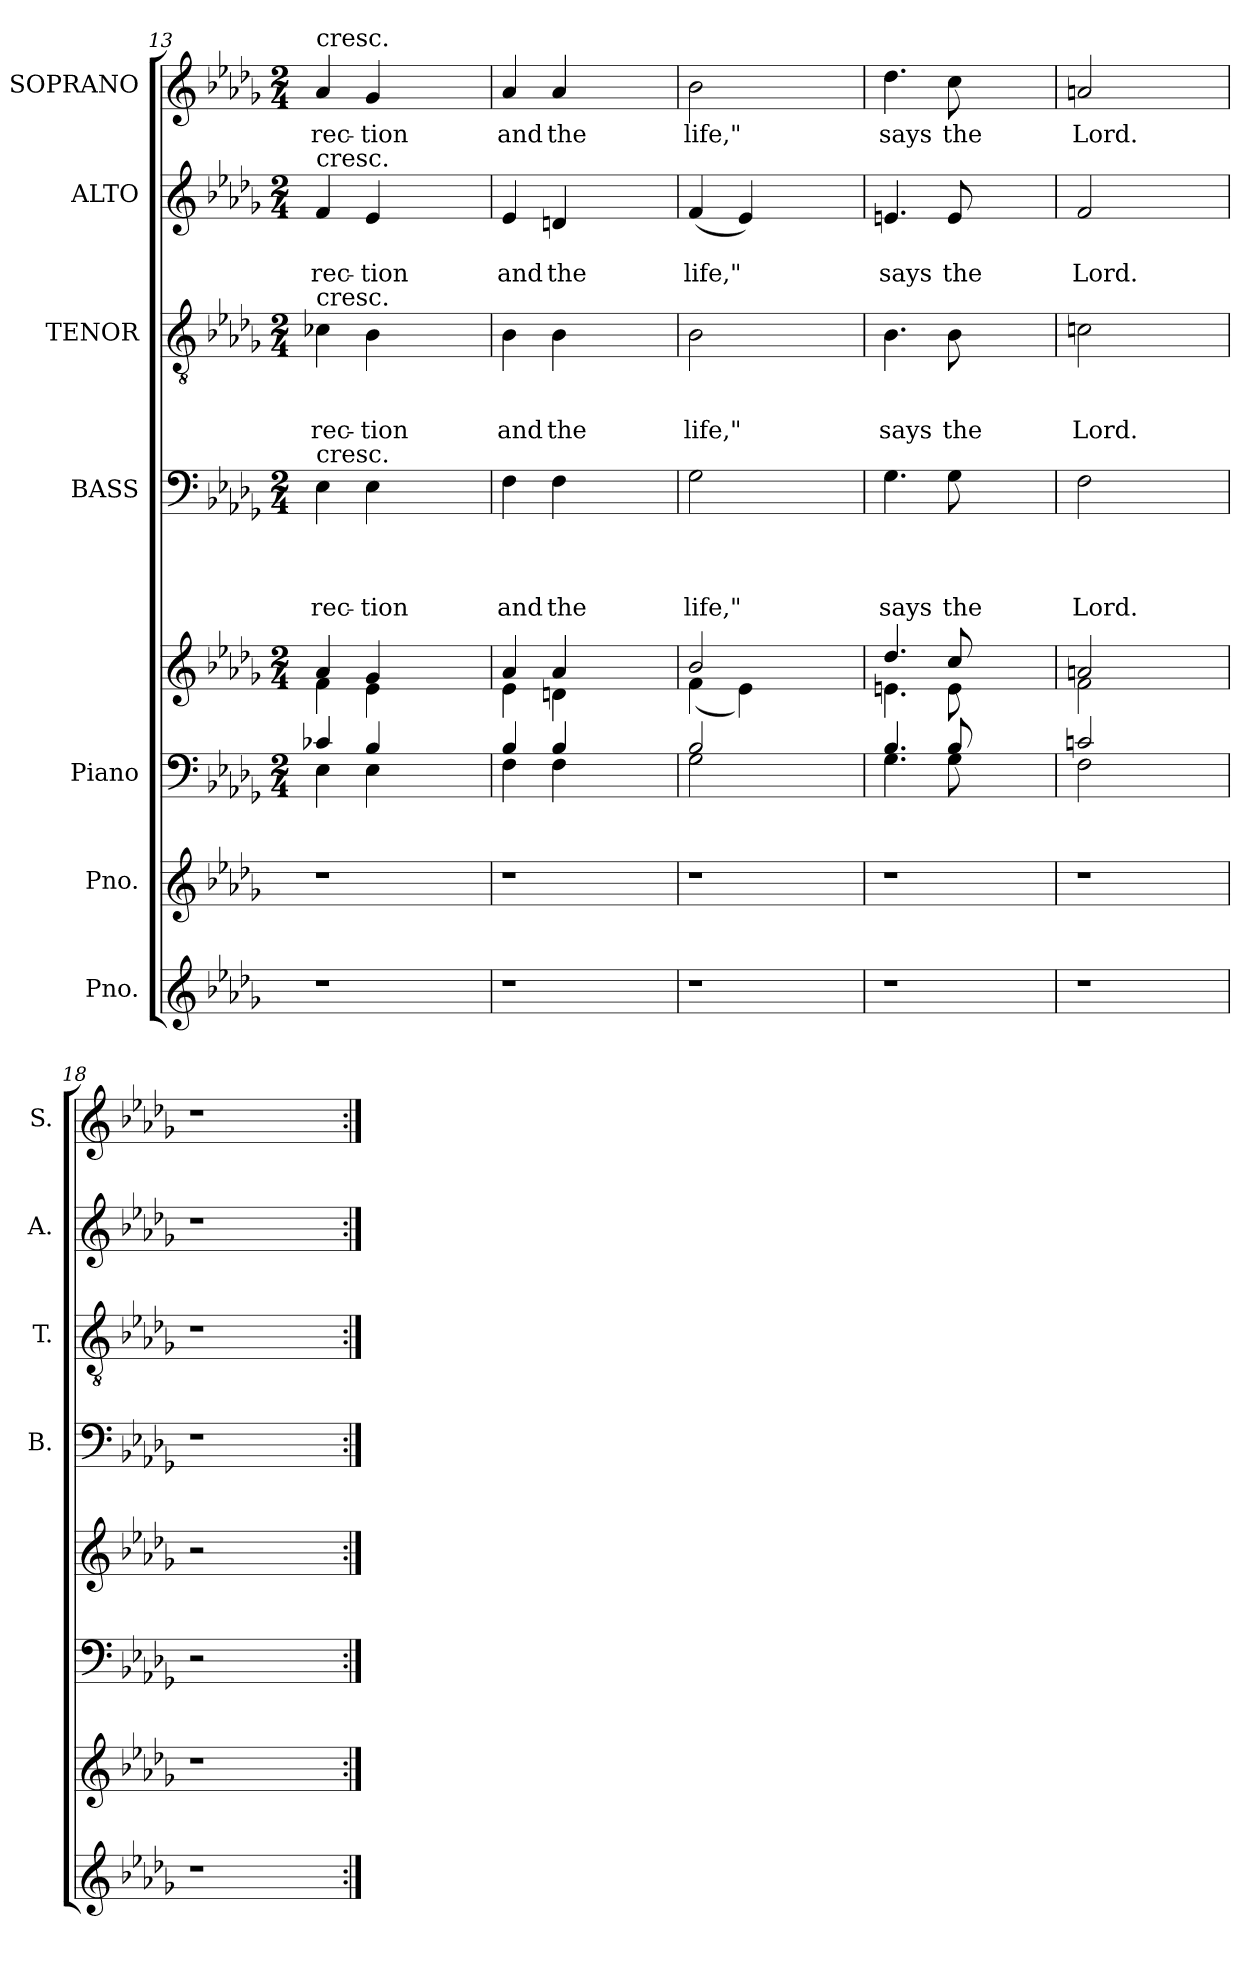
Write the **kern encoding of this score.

**kern	**kern	**kern	**kern	**kern	**text	**text	**text	**text	**kern	**text	**text	**text	**kern	**text	**text	**kern	**text
*part7	*part6	*part5	*part5	*part4	*part4	*part4	*part4	*part4	*part3	*part3	*part3	*part3	*part2	*part2	*part2	*part1	*part1
*staff8	*staff7	*staff6	*staff5	*staff4	*staff4	*staff4	*staff4	*staff4	*staff3	*staff3	*staff3	*staff3	*staff2	*staff2	*staff2	*staff1	*staff1
*I"Pno.	*I"Pno.	*I"Piano	*	*I"BASS	*	*	*	*	*I"TENOR	*	*	*	*I"ALTO	*	*	*I"SOPRANO	*
*	*	*	*	*I'B.	*	*	*	*	*I'T.	*	*	*	*I'A.	*	*	*I'S.	*
*clefG2	*clefG2	*clefF4	*clefG2	*clefF4	*	*	*	*	*clefGv2	*	*	*	*clefG2	*	*	*clefG2	*
*k[b-e-a-d-g-]	*k[b-e-a-d-g-]	*k[b-e-a-d-g-]	*k[b-e-a-d-g-]	*k[b-e-a-d-g-]	*	*	*	*	*k[b-e-a-d-g-]	*	*	*	*k[b-e-a-d-g-]	*	*	*k[b-e-a-d-g-]	*
*D-:	*D-:	*D-:	*D-:	*D-:	*	*	*	*	*D-:	*	*	*	*D-:	*	*	*D-:	*
*	*	*M2/4	*M2/4	*M2/4	*	*	*	*	*M2/4	*	*	*	*M2/4	*	*	*M2/4	*
=13	=13	=13	=13	=13	=13	=13	=13	=13	=13	=13	=13	=13	=13	=13	=13	=13	=13
*	*	*^	*^	*	*	*	*	*	*	*	*	*	*	*	*	*	*
!	!	!	!	!	!	!	!	!	!	!	!	!	!	!	!	!	!	!LO:TX:a:t=cresc.	!
!	!	!	!	!	!	!	!	!	!	!	!	!	!	!	!LO:TX:a:t=cresc.	!	!	!	!
!	!	!	!	!	!	!	!	!	!	!	!LO:TX:a:t=cresc.	!	!	!	!	!	!	!	!
!	!	!	!	!	!	!LO:TX:a:t=cresc.	!	!	!	!	!	!	!	!	!	!	!	!	!
!	!	!	!	!	!	!	!	!	!	!LO:LY:b	!	!	!	!LO:LY:b	!	!	!LO:LY:b	!	!LO:LY:b
1r	1r	4c-X/	4E-\	4a-/	4f\	4E-\	.	.	.	-rec-	4c-X\	.	.	-rec-	4f/	.	-rec-	4a-/	-rec-
!	!	!	!	!	!	!	!	!	!	!LO:LY:b	!	!	!	!LO:LY:b	!	!	!LO:LY:b	!	!LO:LY:b
.	.	4B-/	4E-\	4g-/	4e-\	4E-\	.	.	.	-tion	4B-\	.	.	-tion	4e-/	.	-tion	4g-/	-tion
.	.	2ryy	2ryy	2ryy	2ryy	2ryy	.	.	.	.	2ryy	.	.	.	2ryy	.	.	2ryy	.
=14	=14	=14	=14	=14	=14	=14	=14	=14	=14	=14	=14	=14	=14	=14	=14	=14	=14	=14	=14
!	!	!	!	!	!	!	!	!	!	!LO:LY:b	!	!	!	!LO:LY:b	!	!	!LO:LY:b	!	!LO:LY:b
1r	1r	4B-/	4F\	4a-/	4e-\	4F\	.	.	.	and	4B-\	.	.	and	4e-/	.	and	4a-/	and
!	!	!	!	!	!	!	!	!	!	!LO:LY:b	!	!	!	!LO:LY:b	!	!	!LO:LY:b	!	!LO:LY:b
.	.	4B-/	4F\	4a-/	4dn\	4F\	.	.	.	the	4B-\	.	.	the	4dn/	.	the	4a-/	the
.	.	2ryy	2ryy	2ryy	2ryy	2ryy	.	.	.	.	2ryy	.	.	.	2ryy	.	.	2ryy	.
=15	=15	=15	=15	=15	=15	=15	=15	=15	=15	=15	=15	=15	=15	=15	=15	=15	=15	=15	=15
!	!	!	!	!	!	!	!	!	!	!LO:LY:b	!	!	!	!LO:LY:b	!	!	!LO:LY:b	!	!LO:LY:b
1r	1r	2B-/	2G-\	2b-/	(<4f\	2G-\	.	.	.	life,"	2B-\	.	.	life,"	(<4f/	.	life,"	2b-\	life,"
.	.	.	.	.	4e-\)	.	.	.	.	.	.	.	.	.	4e-/)	.	.	.	.
.	.	2ryy	2ryy	2ryy	2ryy	2ryy	.	.	.	.	2ryy	.	.	.	2ryy	.	.	2ryy	.
=16	=16	=16	=16	=16	=16	=16	=16	=16	=16	=16	=16	=16	=16	=16	=16	=16	=16	=16	=16
!	!	!	!	!	!	!	!	!	!	!LO:LY:b	!	!	!	!LO:LY:b	!	!	!LO:LY:b	!	!LO:LY:b
1r	1r	4.B-/	4.G-\	4.dd-/	4.en\	4.G-\	.	.	.	says	4.B-\	.	.	says	4.en/	.	says	4.dd-\	says
!	!	!	!	!	!	!	!	!	!	!LO:LY:b	!	!	!	!LO:LY:b	!	!	!LO:LY:b	!	!LO:LY:b
.	.	8B-/	8G-\	8cc/	8e\	8G-\	.	.	.	the	8B-\	.	.	the	8e/	.	the	8cc\	the
.	.	2ryy	2ryy	2ryy	2ryy	2ryy	.	.	.	.	2ryy	.	.	.	2ryy	.	.	2ryy	.
=17	=17	=17	=17	=17	=17	=17	=17	=17	=17	=17	=17	=17	=17	=17	=17	=17	=17	=17	=17
!	!	!	!	!	!	!	!	!	!	!LO:LY:b	!	!	!	!LO:LY:b	!	!	!LO:LY:b	!	!LO:LY:b
1r	1r	2cn/	2F\	2an/	2f\	2F\	.	.	.	Lord.	2cn\	.	.	Lord.	2f/	.	Lord.	2an/	Lord.
.	.	2ryy	2ryy	2ryy	2ryy	2ryy	.	.	.	.	2ryy	.	.	.	2ryy	.	.	2ryy	.
=18	=18	=18	=18	=18	=18	=18	=18	=18	=18	=18	=18	=18	=18	=18	=18	=18	=18	=18	=18
!	!	!LO:N:vis=1	!	!LO:N:vis=1	!	!LO:N:vis=1	!	!	!	!	!LO:N:vis=1	!	!	!	!LO:N:vis=1	!	!	!LO:N:vis=1	!
*	*	*v	*v	*	*	*	*	*	*	*	*	*	*	*	*	*	*	*	*
*	*	*	*v	*v	*	*	*	*	*	*	*	*	*	*	*	*	*	*
1r	1r	2r	2r	2r	.	.	.	.	2r	.	.	.	2r	.	.	2r	.
.	.	2ryy	2ryy	2ryy	.	.	.	.	2ryy	.	.	.	2ryy	.	.	2ryy	.
=:|!	=:|!	=:|!	=:|!	=:|!	=:|!	=:|!	=:|!	=:|!	=:|!	=:|!	=:|!	=:|!	=:|!	=:|!	=:|!	=:|!	=:|!
*-	*-	*-	*-	*-	*-	*-	*-	*-	*-	*-	*-	*-	*-	*-	*-	*-	*-
